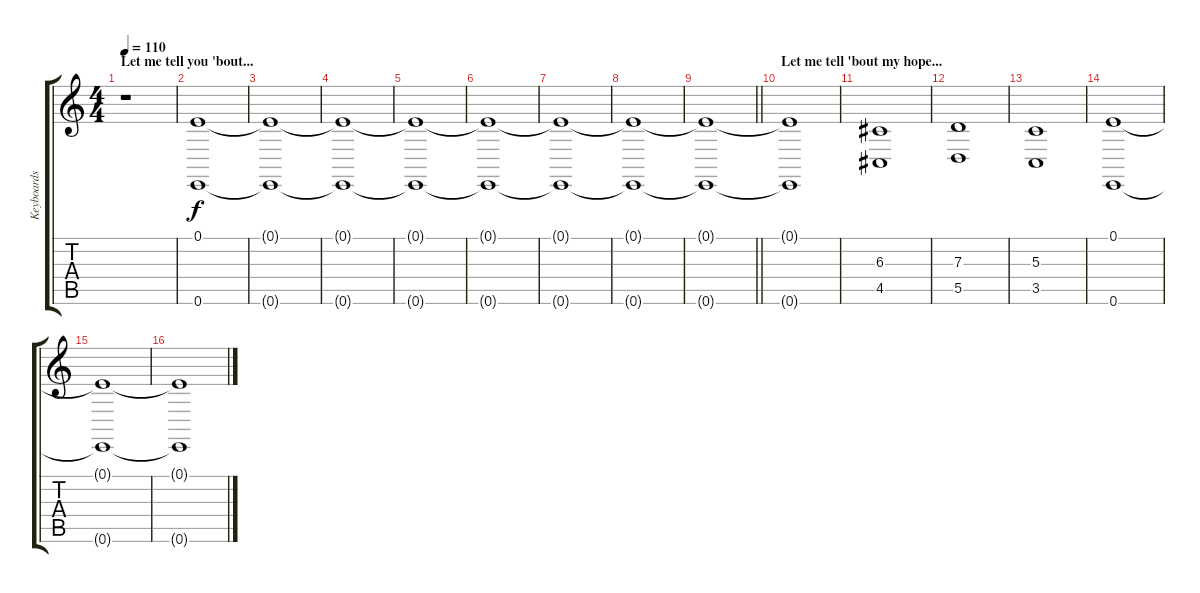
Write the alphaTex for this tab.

\track ("Keyboards" "Keyboards") {instrument stringensemble2}
\staff {score tabs}
\tuning (E4 B3 G3 D3 A2 E2) {hide}
\ts (4 4)
\section ("" "Let me tell you 'bout...")
\tempo 110
\clef g2
\ks c
r.1{dy f} |
(0.1 0.6).1 |
(0.1{t} 0.6{t}).1 |
(0.1{t} 0.6{t}).1 |
(0.1{t} 0.6{t}).1 |
(0.1{t} 0.6{t}).1 |
(0.1{t} 0.6{t}).1 |
(0.1{t} 0.6{t}).1 |
\barLineRight lightlight
(0.1{t} 0.6{t}).1 |
\section ("" "Let me tell 'bout my hope...")
(0.1{t} 0.6{t}).1 |
(6.3 4.5).1 |
(7.3 5.5).1 |
(5.3 3.5).1 |
(0.1 0.6).1 |
(0.1{t} 0.6{t}).1 |
(0.1{t} 0.6{t}).1
